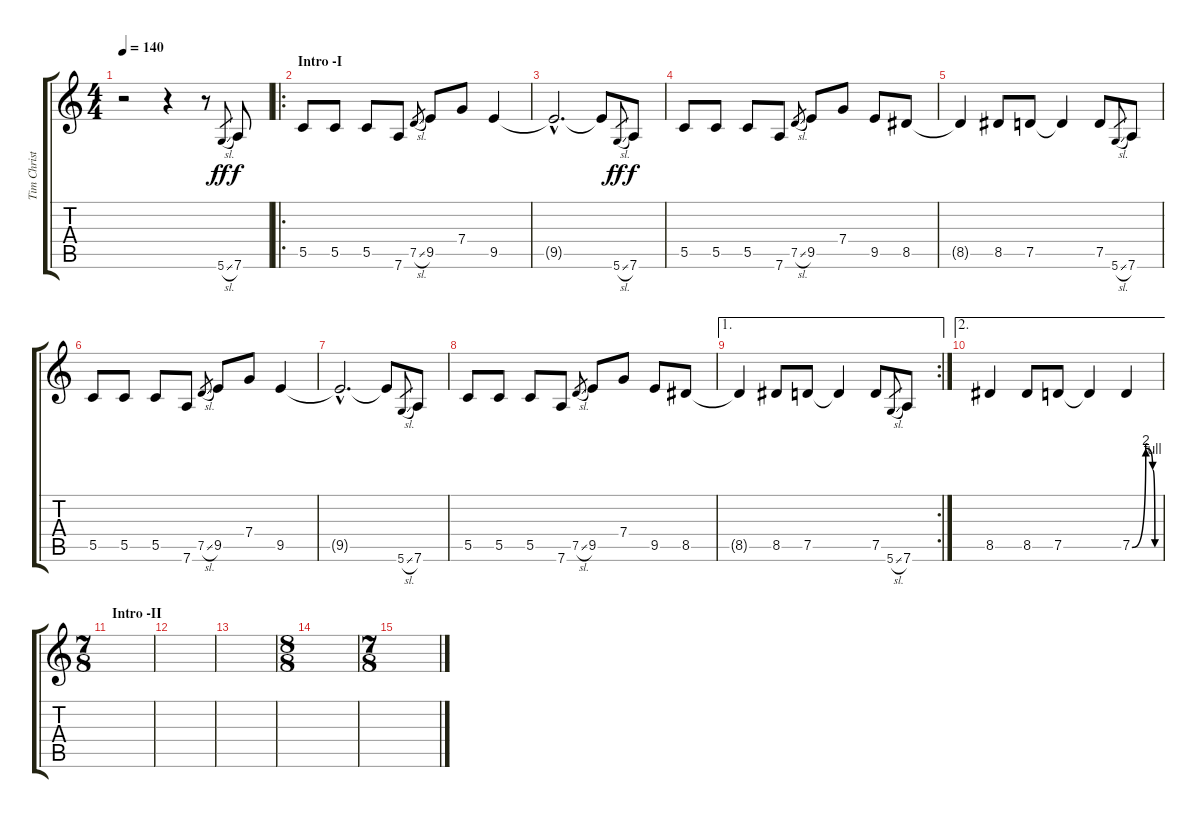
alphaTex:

\track ("Tim Christensen (Guitar 1) Clean" "Tim Christ") {instrument electricguitarclean}
\staff {score tabs}
\tuning (D4 A3 F3 C3 G2 D2) {hide}
\ts (4 4)
\tempo 140
\clef g2
\ks c
r.2{dy ff instrument electricguitarclean} r.4 r.8 5.6{sl}.8{gr} 7.6.8{dy f} |
\ro
\section ("" "Intro -I")
5.5.8 5.5.8 5.5.8 7.6.8 7.5{sl}.8{gr} 9.5.8 7.4.8 9.5.4 |
9.5{hac t}.2{d} 9.5{t}.8 5.6{sl}.8{gr dy ff} 7.6.8{dy f} |
5.5.8 5.5.8 5.5.8 7.6.8 7.5{sl}.8{gr} 9.5.8 7.4.8 9.5.8 8.5.8 |
8.5{t}.4 8.5.8 7.5.8 7.5{t}.4 7.5.8 5.6{sl}.8{gr} 7.6.8 |
5.5.8 5.5.8 5.5.8 7.6.8 7.5{sl}.8{gr} 9.5.8 7.4.8 9.5.4 |
9.5{hac t}.2{d} 9.5{t}.8 5.6{sl}.8{gr} 7.6.8 |
5.5.8 5.5.8 5.5.8 7.6.8 7.5{sl}.8{gr} 9.5.8 7.4.8 9.5.8 8.5.8 |
\ae 1
\rc 2
8.5{t}.4 8.5.8 7.5.8 7.5{t}.4 7.5.8 5.6{sl}.8{gr} 7.6.8 |
\ae 2
8.5.4 8.5.8 7.5.8 7.5{t}.4 7.5{be (custom 0 0 30 8 45 4 50 0 60 0)}.4 |
\ts (7 8)
\section ("" "Intro -II")
|
|
|
\ts (8 8)
|
\ts (7 8)
